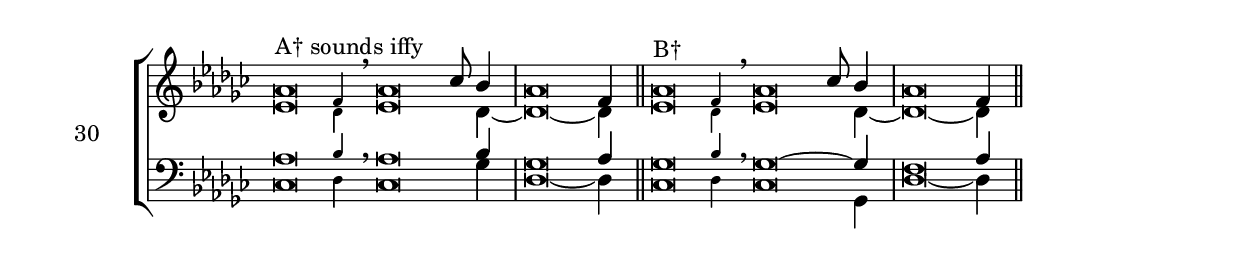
\version "2.18.2"
\version "2.18.2"

divisioMinima = {
    \bar ""
    \once \override BreathingSign.stencil = #ly:breathing-sign::divisio-minima
    \once \override BreathingSign.Y-offset = #0
    \breathe
}

dm = {
    \bar ""
    \once \override BreathingSign.stencil = #ly:breathing-sign::divisio-maior
    \once \override BreathingSign.Y-offset = #0
    \breathe
}
divisioMaxima = {
    \bar ""
    \once \override BreathingSign.stencil = #ly:breathing-sign::divisio-maxima
    \once \override BreathingSign.Y-offset = #0
    \breathe
}

fi = { \bar "||" }
ll = { \once \override LyricText.self-alignment-X = #LEFT }
sm = { \set melismaBusyProperties = #'() }
usm = { \unset melismaBusyProperties }

global = {
    \key ges \major
    \cadenzaOn
    \set tieWaitForNote = ##t
    \autoBeamOff
    %\hide Staff.Stem
}

sopranoOneFlex = { \afterGrace aes'\breve^"A† sounds iffy" f'4 \breathe  aes'\breve ces''8 bes'4 \bar "|" aes'\breve f'4 \bar "||" }
sopranoOne = { aes'\breve^"A sounds iffy" ces''8 bes'4 \bar "|" aes'\breve f'4 \bar "||" }
sopranoTwoFlex = { \afterGrace aes'\breve^"B†" f'4 \breathe  aes'\breve ces''8 bes'4 \bar "|" aes'\breve f'4 \bar "||" }
sopranoTwo = { aes'\breve^"B" ces''8 bes'4 \bar "|" aes'\breve f'4 \bar "||" }

altoOneFlex = { \afterGrace ees'\breve des'4 ees'\breve s8 des'4~ des'\breve~ des'4 }
altoOne = { ees'\breve s8 des'4~ des'\breve~ des'4 }
altoTwoFlex = { \afterGrace ees'\breve des'4 ees'\breve s8 des'4~ des'\breve~ des'4 }
altoTwo = { ees'\breve s8 des'4~ des'\breve~ des'4 }

tenorOneFlex = { \afterGrace aes\breve bes4 \breathe aes\breve s8 bes4 \bar "|" ges\breve aes4 \bar "||" }
tenorOne = { aes\breve s8 bes4 \bar "|" ges\breve aes4 \bar "||" }
tenorTwoFlex = { \afterGrace ges\breve bes4 \breathe ges\breve~ s8 ges4 \bar "|" f\breve aes4 \bar "||" }
tenorTwo = { ges\breve~ s8 ges4 \bar "|" f\breve aes4 \bar "||" }

bassOneFlex = { \afterGrace ces\breve des4 ces\breve s8 ges4 des\breve ~ des4 }
bassOne = { ces\breve s8 ges4 des\breve ~ des4 }
bassTwoFlex = { \afterGrace ces\breve des4 ces\breve s8 ges,4 des\breve~ des4 }
bassTwo = { ces\breve s8 ges,4 des\breve~ des4 }




sopMusic = {
    \global
    \voiceOne
    \sopranoOneFlex
    \sopranoTwoFlex
}
altoMusic = {
    \global
    \voiceTwo
    \altoOneFlex
    \altoTwoFlex
}
tenorMusic = {
    \global
    \voiceOne
    \tenorOneFlex
    \tenorTwoFlex
}
bassMusic = {
    \global
    \voiceTwo
    \bassOneFlex
    \bassTwoFlex
}

\score {

    \header {
        %piece = \markup { \fontsize #2 \bold "LBI_3a" }
    }
    <<
        \transpose e e {



            \new ChoirStaff \with { instrumentName = #"30" } % LBI_14A
            <<
                \new Staff ="up"
                <<
                    \clef treble
                    \accidentalStyle forget
                    \new Voice = "Soprano" \sopMusic
                    \new Voice = "Alto" \altoMusic
                >>
                \new Staff ="down"
                <<
                    \clef bass
                    \accidentalStyle forget
                    \new Voice = "Tenor" \tenorMusic
                    \new Voice = "Bass" \bassMusic
                >>
            >>
        }
    >>

    \layout 
    { 
        ragged-last = ##t
        \context 
        { 
            \Staff 
            \remove Time_signature_engraver 
        } 

    } 

}
